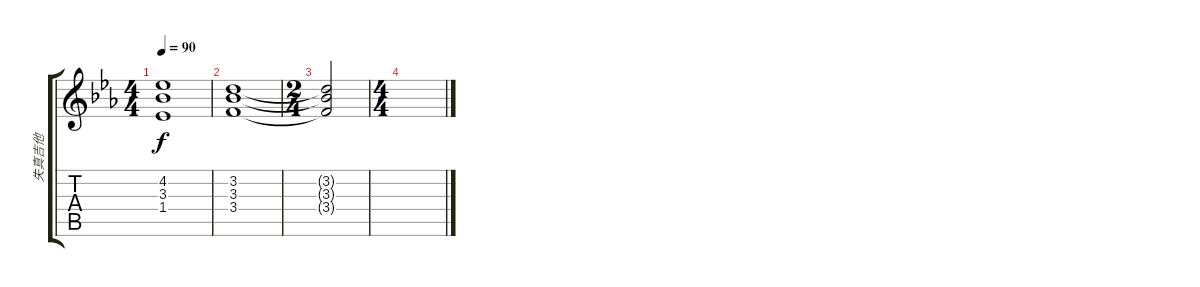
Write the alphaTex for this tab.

\track ("失真吉他" "失真吉他") {instrument distortionguitar}
\staff {score tabs}
\tuning (E4 B3 G3 D3 A2 E2) {hide}
\ts (4 4)
\tempo 90
\clef g2
\ks eb
(4.2 3.3 1.4).1{dy f} |
(3.2 3.3 3.4).1 |
\ts (2 4)
(3.2{t} 3.3{t} 3.4{t}).2 |
\ts (4 4)
